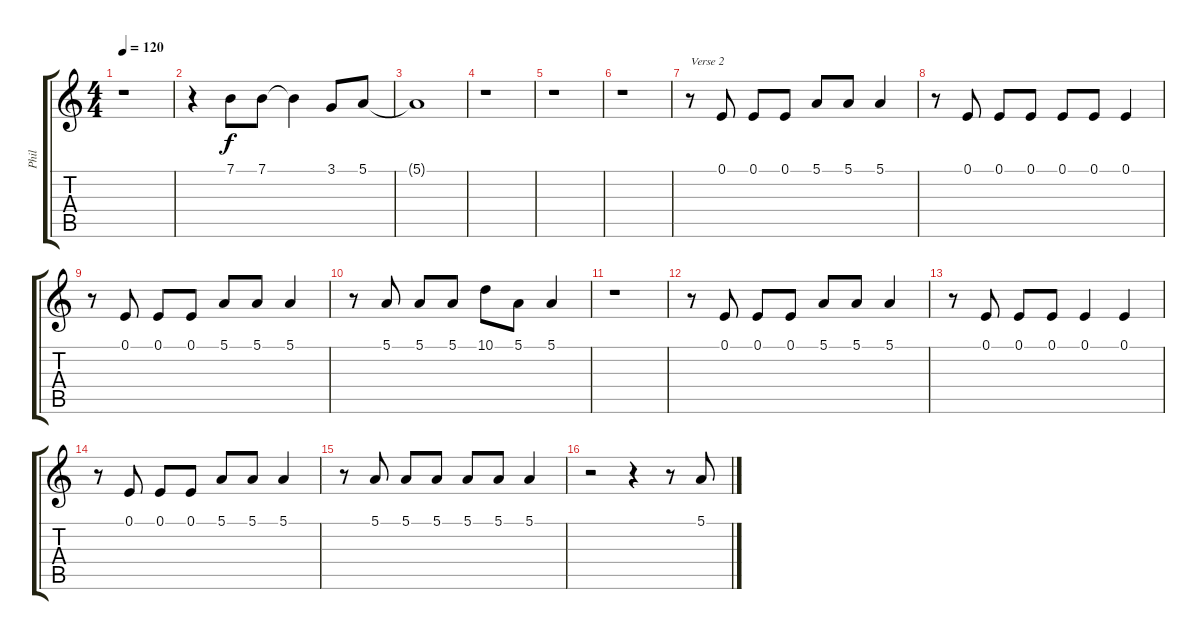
\track ("Phil" "Phil") {instrument lead6voice}
\staff {score tabs}
\tuning (E4 B3 G3 D3 A2 E2) {hide}
\ts (4 4)
\tempo 120
\clef g2
\ks c
r.1{dy f} |
r.4 7.1.8 7.1.8 7.1{t}.4 3.1.8 5.1.8 |
5.1{t}.1 |
r.1 |
r.1 |
r.1 |
r.8{txt "Verse 2"} 0.1.8 0.1.8 0.1.8 5.1.8 5.1.8 5.1.4 |
r.8 0.1.8 0.1.8 0.1.8 0.1.8 0.1.8 0.1.4 |
r.8 0.1.8 0.1.8 0.1.8 5.1.8 5.1.8 5.1.4 |
r.8 5.1.8 5.1.8 5.1.8 10.1.8 5.1.8 5.1.4 |
r.1 |
r.8 0.1.8 0.1.8 0.1.8 5.1.8 5.1.8 5.1.4 |
r.8 0.1.8 0.1.8 0.1.8 0.1.4 0.1.4 |
r.8 0.1.8 0.1.8 0.1.8 5.1.8 5.1.8 5.1.4 |
r.8 5.1.8 5.1.8 5.1.8 5.1.8 5.1.8 5.1.4 |
r.2 r.4 r.8 5.1.8
